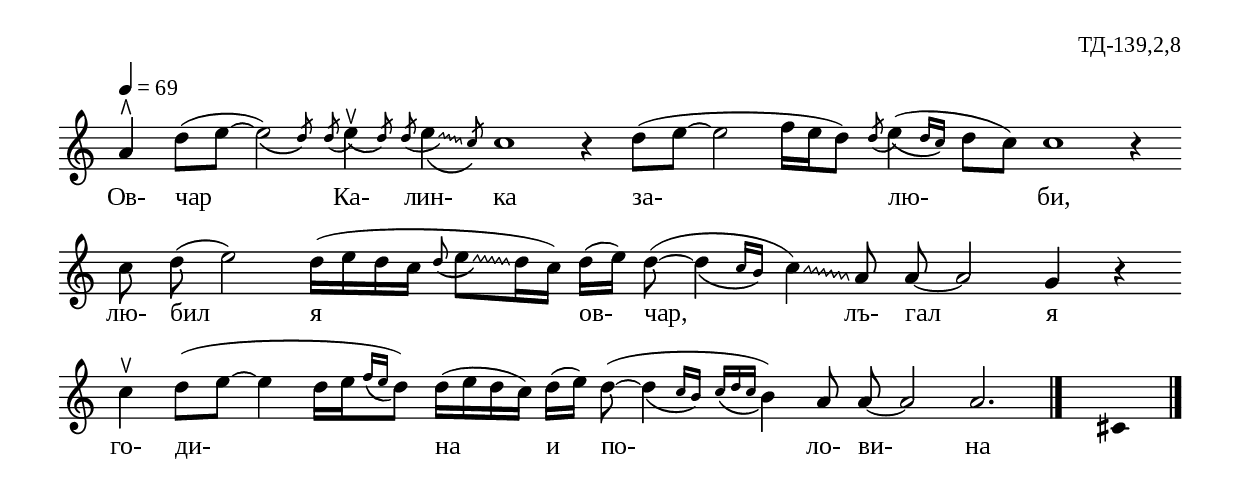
%{
td_139_2_08
%}

\include "td-preamble.ly"

\score {
\relative c'' {
\tempo 4 = 69
\cadenzaOn
\phrasingSlurDown
\override Glissando #'style = #'zigzag
a4^\rtoe d8[( e]~ \afterGrace e2)\( { \stdB d8\) \stdE } 
\acciaccatura d8 \afterGrace e4^\ltoe\( { \stdB d8\) \stdE }
\acciaccatura d8  \noteFi \afterGrace e4\(\glissando { \stdB c8\) \stdE } c1 r4 \bar ""
d8[( e]~ e2 f16[ e d8]) \acciaccatura d8 \afterGrace e4(\( { d16[ c]\) } d8[ c]) c1 r4
\bar ""
c8 d\noBeam( e2) d16[( e d c] \grace { d8\( } \noteFi e\)[\glissando d16 c]) d[( e]) 
d8(~ \afterGrace d4\( { c16[ b]\) } \noteFi c4)\glissando a8 a\noBeam~ a2 g4 r
\bar ""
c4^\ltoe d8[( e]~ e4 d16[ e \grace { f16[\( e] } d8\)]) d16[( e d c]) d[( e])
d8(~ \afterGrace d4\( { c16[ b]\) } \grace { c16[\( d c] } b4\)) a8 a\noBeam~ a2 a2.
 \bar "|." 
s4 \fixB cis,
  \bar "|." 
}
\addlyrics { Ов- чар Ка- лин- ка за- лю- би, лю- бил я ов- чар, лъ- гал я
го- ди- на и по- ло- ви- на }
%
\layout {
   \context { 
	    \Staff \remove "Time_signature_engraver" } 
  indent = #0
  line-width = 190\mm
  ragged-right=##f
}
%
\midi { 
	\context {
		\Score tempoWholesPerMinute = #(ly:make-moment 69 4)
		}
	}
}
%
\header{
  opus = "ТД-139,2,8"
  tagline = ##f
}


